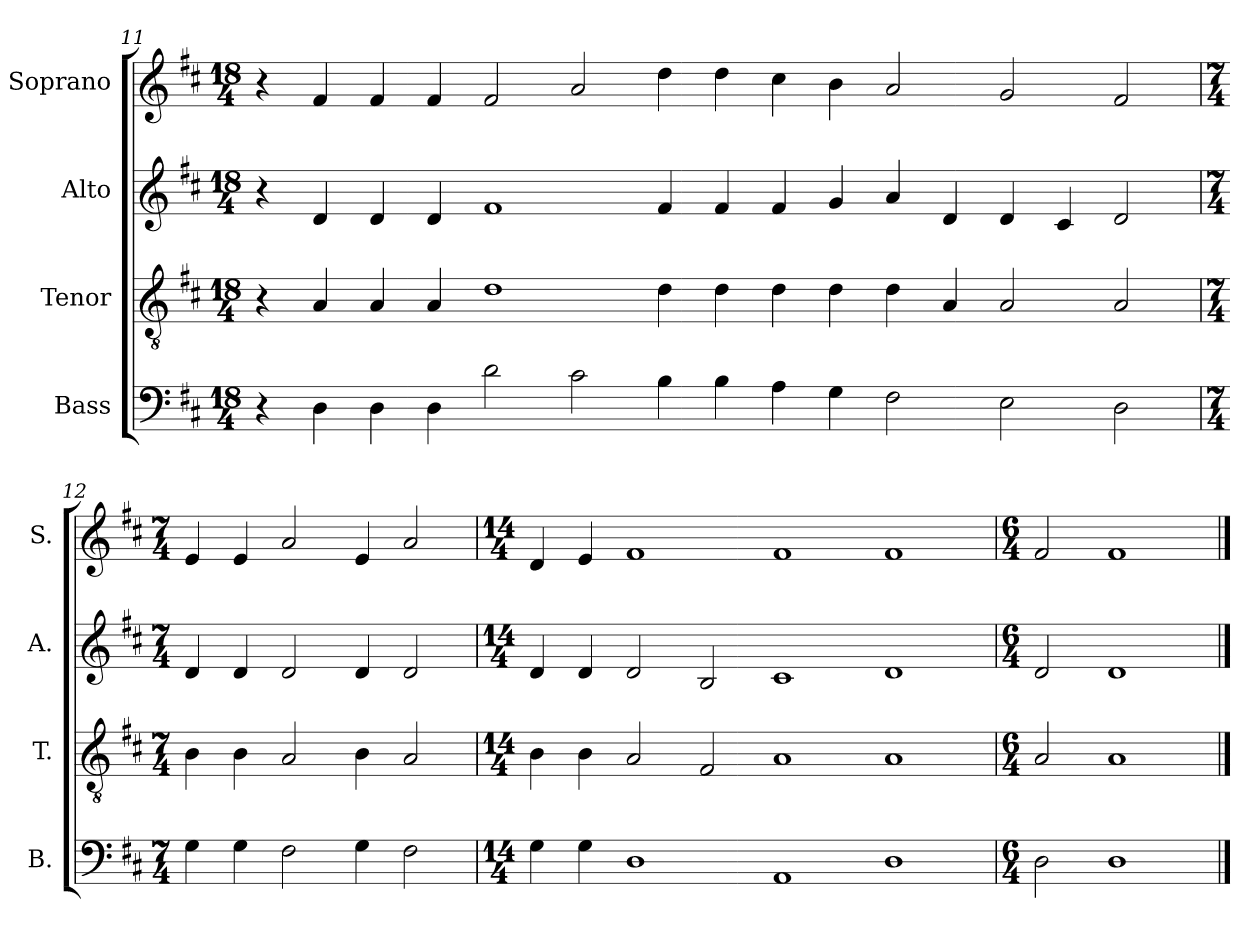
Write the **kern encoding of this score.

**kern	**kern	**kern	**kern
*part4	*part3	*part2	*part1
*staff4	*staff3	*staff2	*staff1
*I"Bass	*I"Tenor	*I"Alto	*I"Soprano
*I'B.	*I'T.	*I'A.	*I'S.
!!LO:LB:g=z
*clefF4	*clefGv2	*clefG2	*clefG2
*	*ITrd7c12	*	*
*k[f#c#]	*k[f#c#]	*k[f#c#]	*k[f#c#]
*D:	*D:	*D:	*D:
*M18/4	*M18/4	*M18/4	*M18/4
=11	=11	=11	=11
4r	4r	4r	4r
4Di\	4AAi/	4di/	4f#Zi/
4Di\	4AAi/	4di/	4f#i/
4Di\	4AAi/	4di/	4f#i/
2di\	1Di	1f#i	2f#i/
2c#i\	.	.	2ai/
4Bi\	4Di\	4f#i/	4ddi\
4Bi\	4Di\	4f#i/	4ddi\
4Ai\	4Di\	4f#i/	4cc#i\
4Gi\	4Di\	4gi/	4bi\
2F#i\	4Di\	4ai/	2ai/
.	4AAi/	4di/	.
2Ei\	2AAi/	4di/	2gi/
.	.	4c#i/	.
2Di\	2AAi/	2di/	2f#i/
!!LO:LB:g=z
=12	=12	=12	=12
*M7/4	*M7/4	*M7/4	*M7/4
4Gi\	4BBi\	4di/	4ei/
4Gi\	4BBi\	4di/	4ei/
2F#i\	2AAi/	2di/	2ai/
4Gi\	4BBi\	4di/	4ei/
2F#i\	2AAi/	2di/	2ai/
=13	=13	=13	=13
*M14/4	*M14/4	*M14/4	*M14/4
4Gi\	4BBi\	4di/	4dZi/
4Gi\	4BBi\	4di/	4ei/
1Di	2AAi/	2di/	1f#i
.	2FF#i/	2Bi/	.
1AAi	1AAi	1c#i	1f#i
1Di	1AAi	1di	1f#i
=14	=14	=14	=14
*M6/4	*M6/4	*M6/4	*M6/4
2Di\	2AAi/	2di/	2f#i/
1Di	1AAi	1di	1f#i
==	==	==	==
*-	*-	*-	*-
